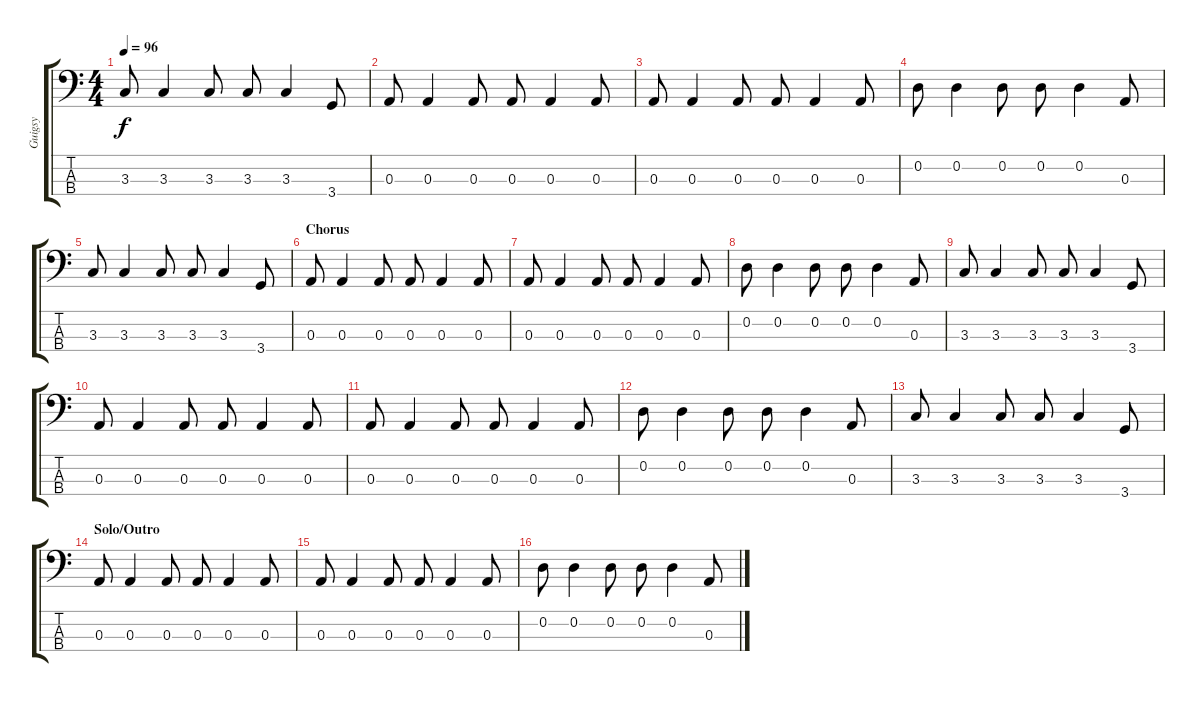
\track ("Guigsy" "Guigsy") {instrument electricbasspick}
\staff {score tabs}
\tuning (G2 D2 A1 E1) {hide}
\ts (4 4)
\tempo 96
\clef f4
\ks c
3.3.8{dy f} 3.3.4 3.3.8 3.3.8 3.3.4 3.4.8 |
0.3.8 0.3.4 0.3.8 0.3.8 0.3.4 0.3.8 |
0.3.8 0.3.4 0.3.8 0.3.8 0.3.4 0.3.8 |
0.2.8 0.2.4 0.2.8 0.2.8 0.2.4 0.3.8 |
3.3.8 3.3.4 3.3.8 3.3.8 3.3.4 3.4.8 |
\section ("" "Chorus")
0.3.8 0.3.4 0.3.8 0.3.8 0.3.4 0.3.8 |
0.3.8 0.3.4 0.3.8 0.3.8 0.3.4 0.3.8 |
0.2.8 0.2.4 0.2.8 0.2.8 0.2.4 0.3.8 |
3.3.8 3.3.4 3.3.8 3.3.8 3.3.4 3.4.8 |
0.3.8 0.3.4 0.3.8 0.3.8 0.3.4 0.3.8 |
0.3.8 0.3.4 0.3.8 0.3.8 0.3.4 0.3.8 |
0.2.8 0.2.4 0.2.8 0.2.8 0.2.4 0.3.8 |
3.3.8 3.3.4 3.3.8 3.3.8 3.3.4 3.4.8 |
\section ("" "Solo/Outro")
0.3.8 0.3.4 0.3.8 0.3.8 0.3.4 0.3.8 |
0.3.8 0.3.4 0.3.8 0.3.8 0.3.4 0.3.8 |
0.2.8 0.2.4 0.2.8 0.2.8 0.2.4 0.3.8
